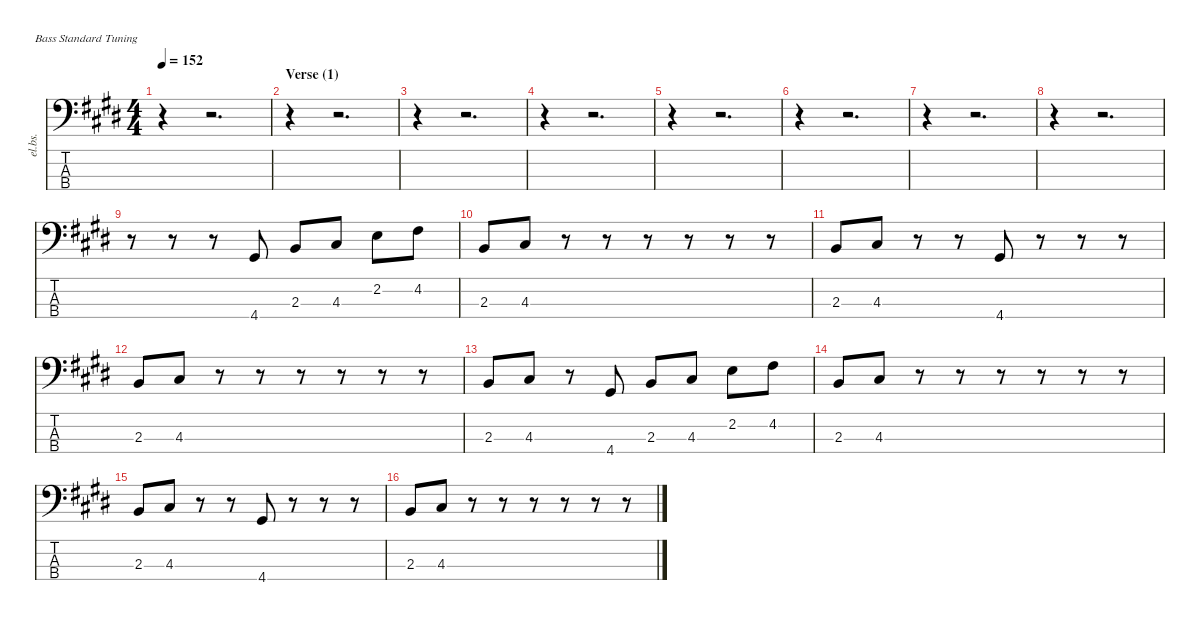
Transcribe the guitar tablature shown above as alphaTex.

\defaultSystemsLayout 4
\hideDynamics
\bracketExtendMode nobrackets
\otherSystemsTrackNameOrientation horizontal
\track ("Bass" "el.bs.") {instrument electricbasspick}
\staff {score tabs}
\tuning (G2 D2 A1 E1)
\ts (4 4)
\tempo 152
\clef f4
\ks c#minor
r.4{dy f instrument electricbasspick} r.2{d} |
\section ("" "Verse (1)")
r.4 r.2{d} |
r.4 r.2{d} |
r.4 r.2{d} |
r.4 r.2{d} |
r.4 r.2{d} |
r.4 r.2{d} |
r.4 r.2{d} |
r.8 r.8 r.8 4.4{acc #}.8 2.3{acc forcenatural}.8 4.3{acc #}.8 2.2{acc forcenatural}.8 4.2{acc #}.8 |
2.3{acc forcenatural}.8 4.3{acc #}.8 r.8 r.8 r.8 r.8 r.8 r.8 |
2.3{acc forcenatural}.8 4.3{acc #}.8 r.8 r.8 4.4{acc #}.8 r.8 r.8 r.8 |
2.3{acc forcenatural}.8 4.3{acc #}.8 r.8 r.8 r.8 r.8 r.8 r.8 |
2.3{acc forcenatural}.8 4.3{acc #}.8 r.8 4.4{acc #}.8 2.3{acc forcenatural}.8 4.3{acc #}.8 2.2{acc forcenatural}.8 4.2{acc #}.8 |
2.3{acc forcenatural}.8 4.3{acc #}.8 r.8 r.8 r.8 r.8 r.8 r.8 |
2.3{acc forcenatural}.8 4.3{acc #}.8 r.8 r.8 4.4{acc #}.8 r.8 r.8 r.8 |
2.3{acc forcenatural}.8 4.3{acc #}.8 r.8 r.8 r.8 r.8 r.8 r.8
